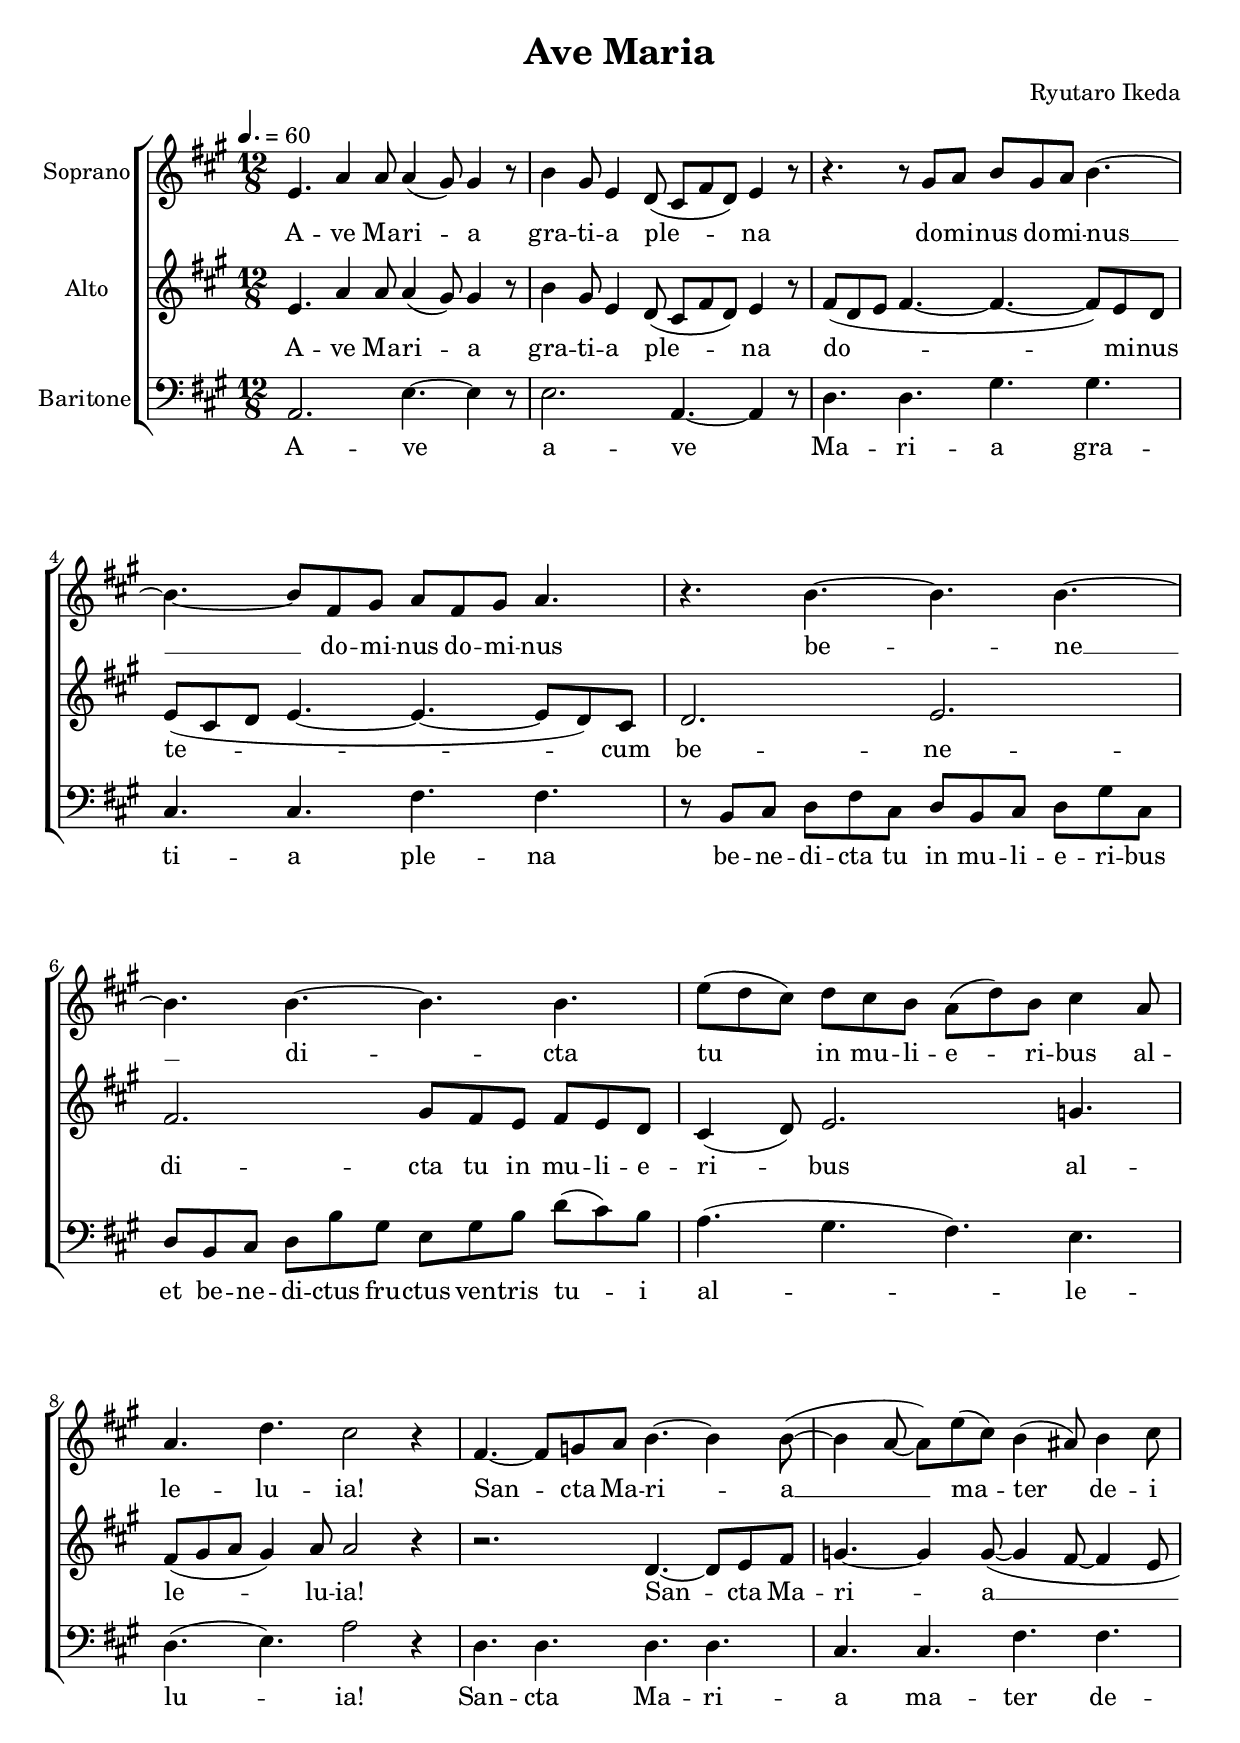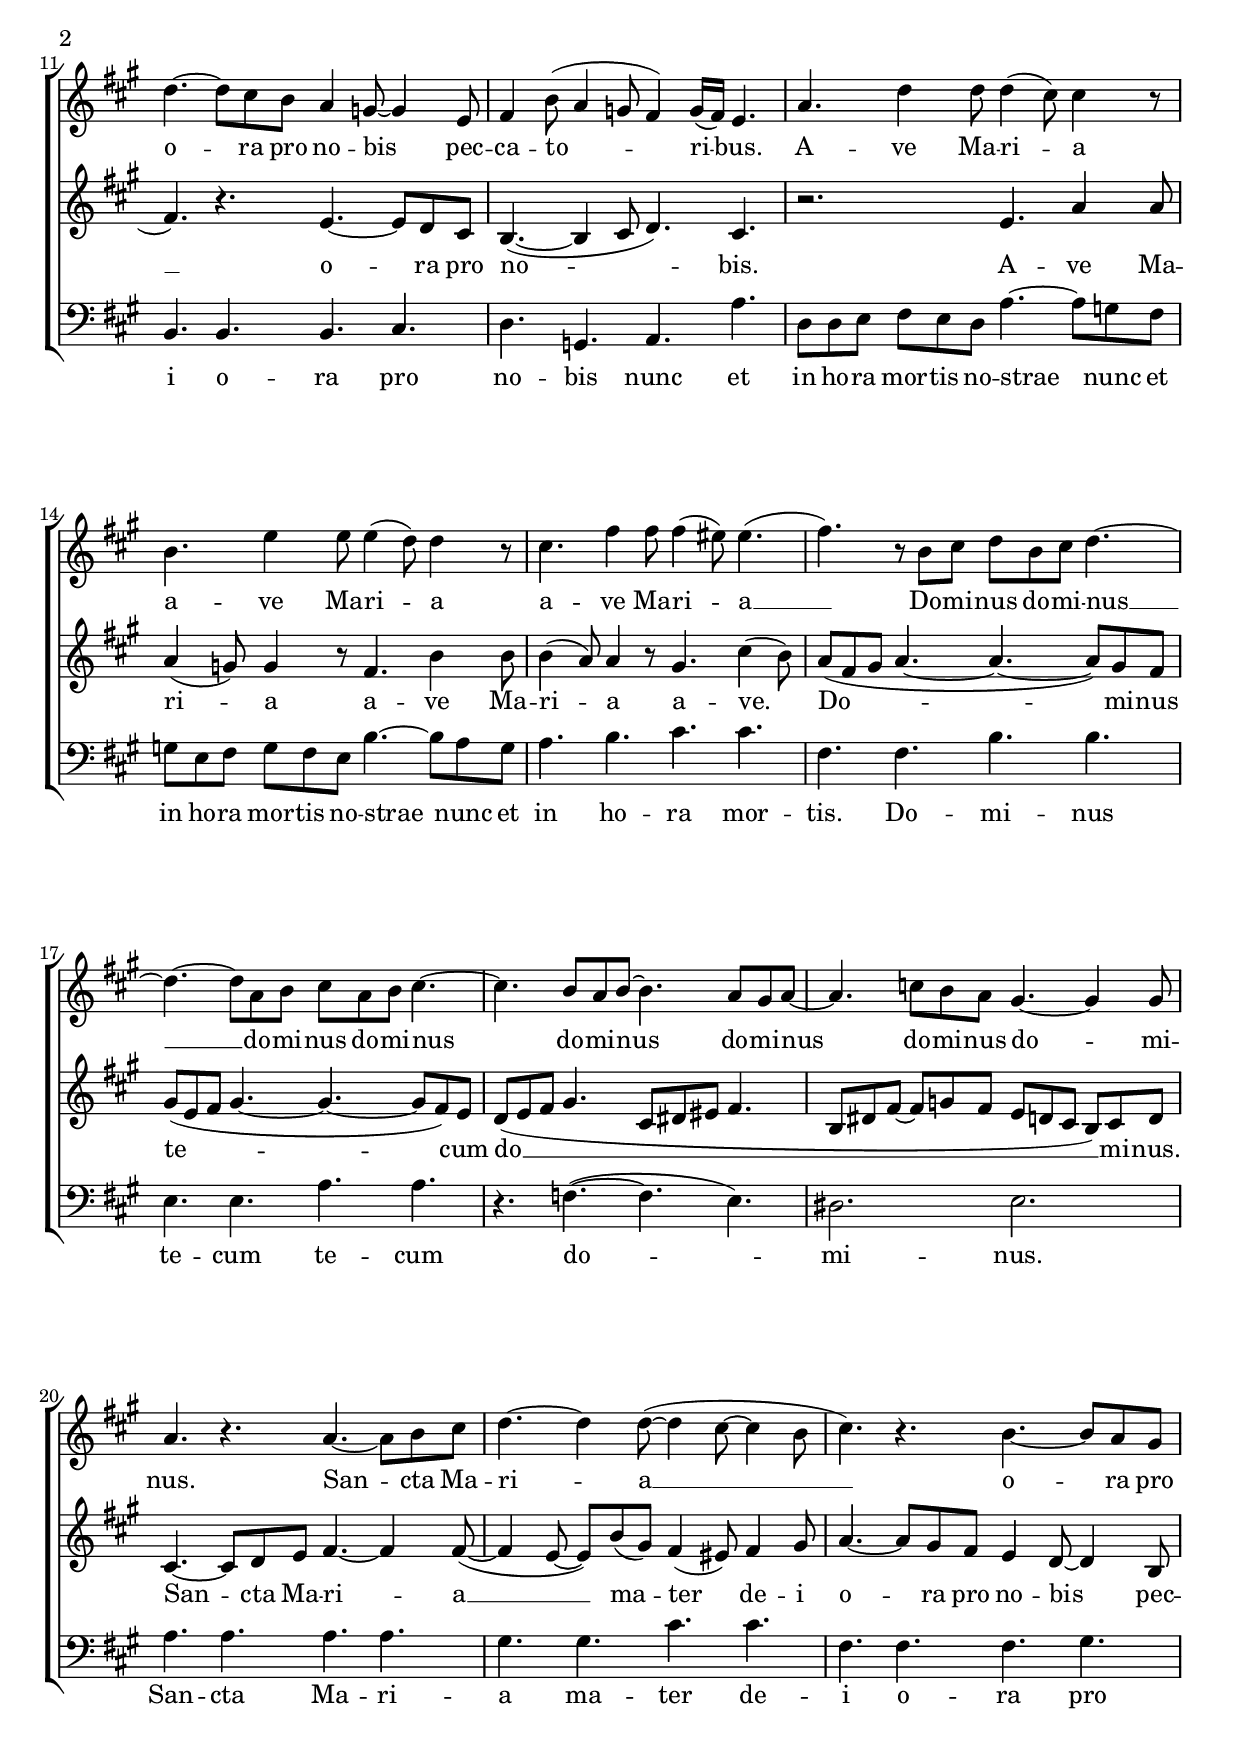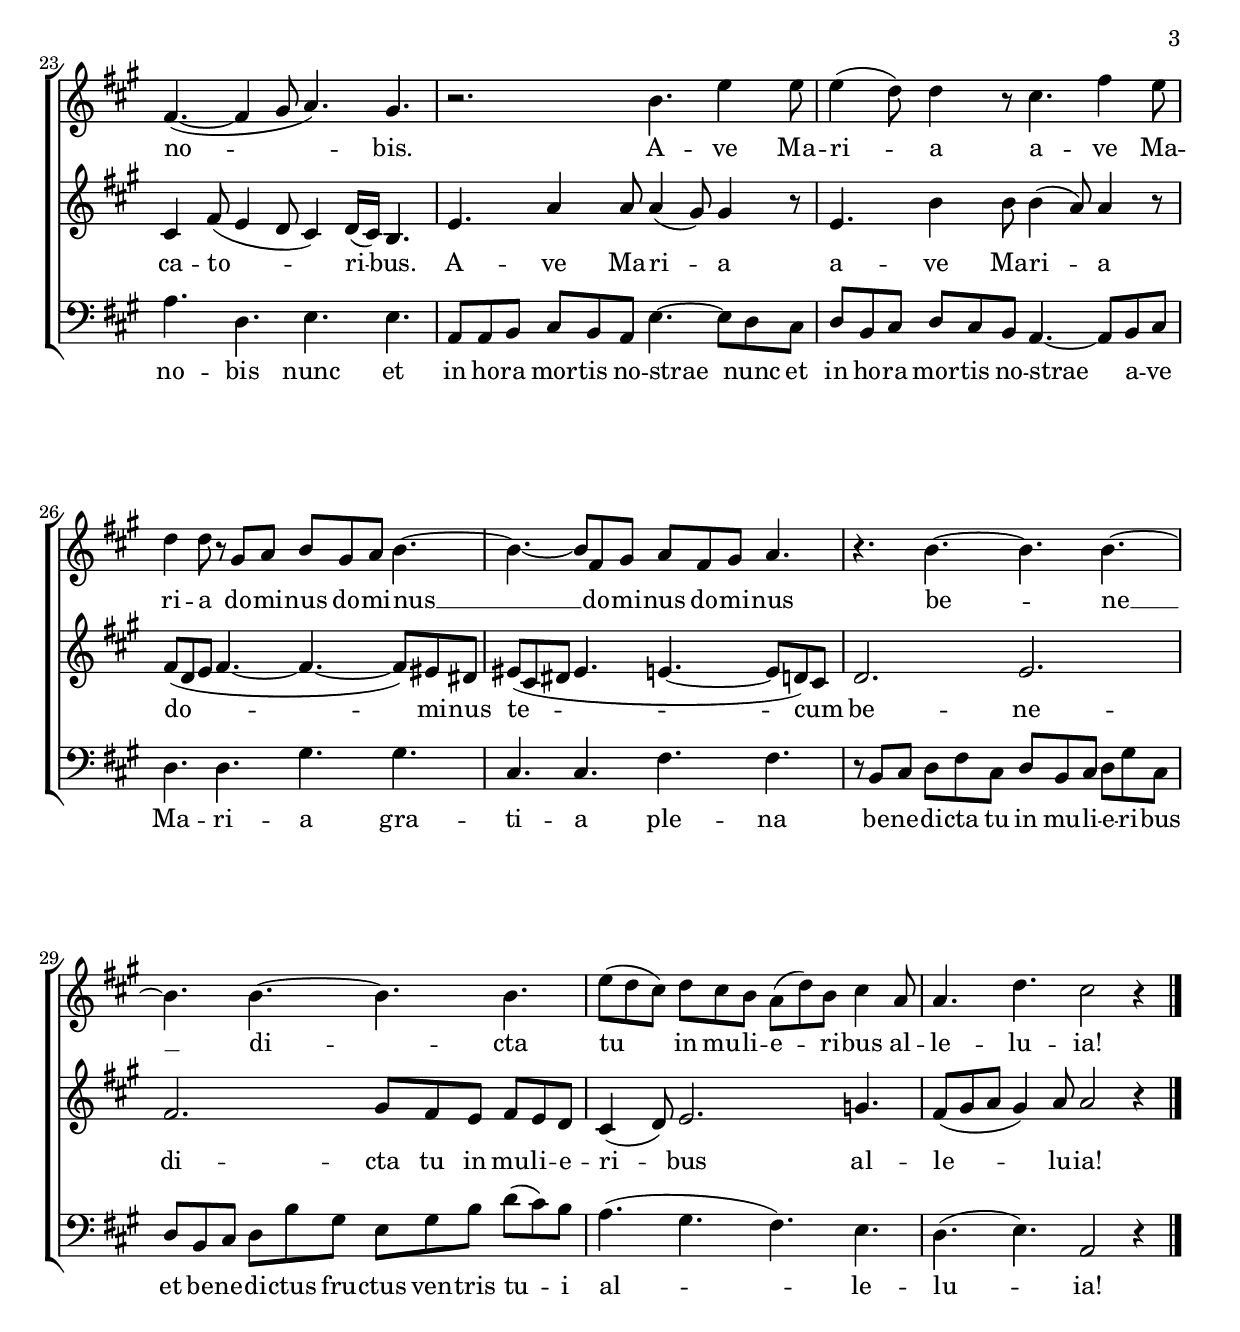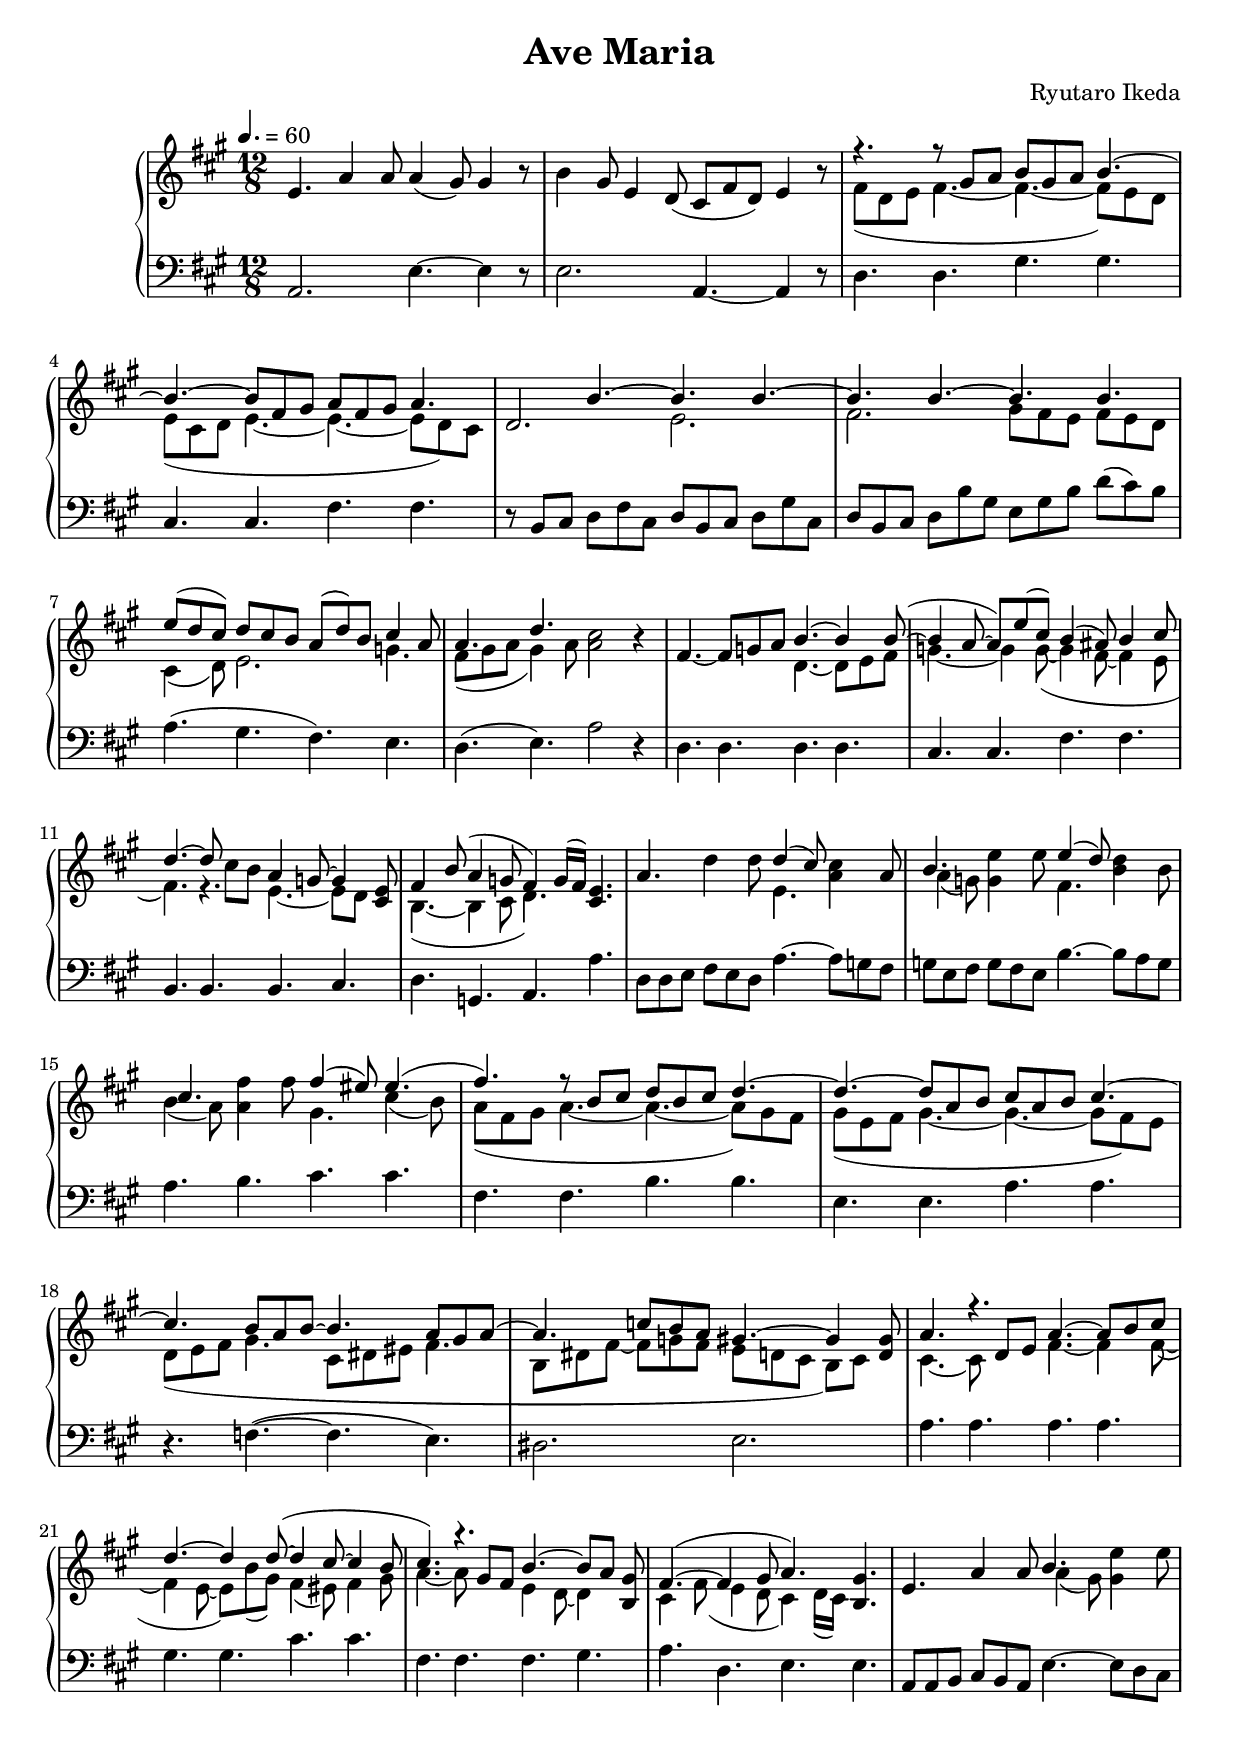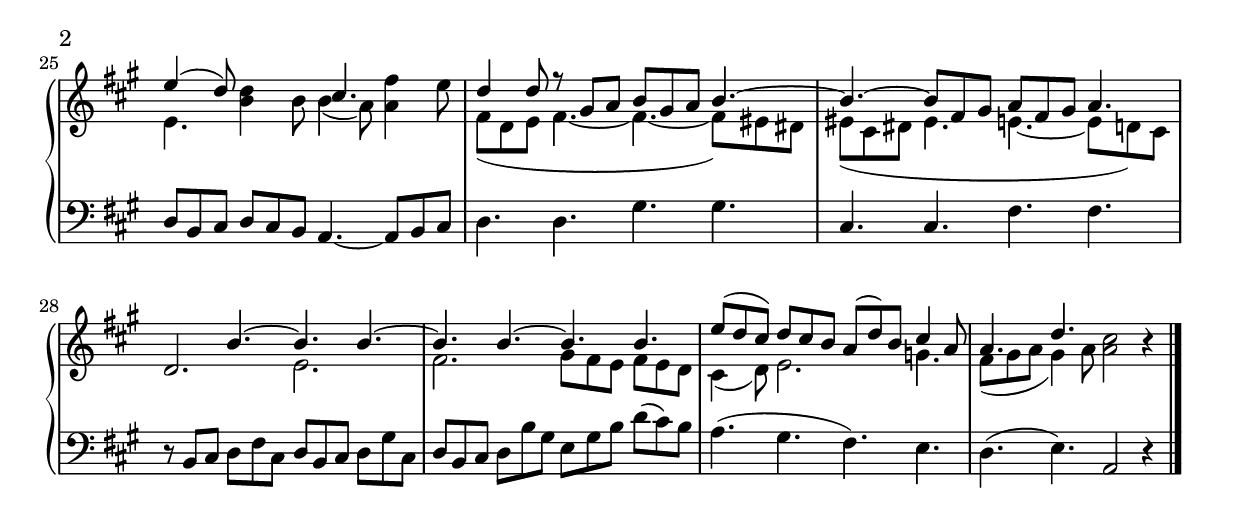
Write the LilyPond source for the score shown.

\version "2.18.2"

speed = 60

normal_tempo = {
	\time 12/8
	\tempo 4. = \speed
}

global = {
	\key a \major
	\normal_tempo
}

soprano_music = \relative c' {
	e4. a4 a8 a4( gis8) gis4 r8 |
	b4 gis8 e4 d8( cis8 fis8 d8) e4 r8 |

	r4. r8 gis8 a8 b8 gis8 a8 b4.~ |
	b4.~ b8 fis8 gis8 a8 fis8 gis8 a4. |

	r4. b4.~ b4. b4.~ |
	b4. b4.~ b4. b4. |
	e8( d8 cis8) d8 cis8 b8 a8( d8) b8 cis4 a8 |
	a4. d4. cis2 r4 |

	fis,4.~ fis8 g8 a8 b4.~ b4 b8~( |
	b4 a8~ a8) e'8( cis8) b4( ais8) b4 cis8 |
	d4.~ d8 cis8 b8 a4 g8~ g4 e8 |
	fis4 b8( a4 g8 fis4)  g16( fis16) e4. |

	a4. d4 d8 d4( cis8) cis4 r8 |
	b4. e4 e8 e4( d8) d4 r8 |
	cis4. fis4 fis8 fis4( eis8) eis4.( |

	fis4.) r8 b,8 cis8 d8 b8 cis8 d4.~ |
	d4.~ d8 a8 b8 cis8 a8 b8 cis4.~ |

	cis4. b8 a8 b8~ b4. a8 gis8 a8~ |
	a4. c8 b8 a8 gis4.~ gis4 gis8 |

	a4. r4. a4.~ a8 b8 cis8 |
	d4.~ d4 d8(~ d4 cis8~ cis4 b8 |
	cis4.) r4. b4.~ b8 a8 gis8 |
	fis4.~( fis4 gis8 a4.) gis4. |

	r2. b4. e4 e8 |
	e4( d8) d4 r8 cis4. fis4 e8 |

	d4 d8 r8 gis,8 a8 b8 gis8 a8 b4.~ |
	b4.~ b8 fis8 gis8 a8 fis8 gis8 a4. |

	r4. b4.~ b4. b4.~ |
	b4. b4.~ b4. b4. |
	e8( d8 cis8) d8 cis8 b8 a8( d8) b8 cis4 a8 |
	a4. d4. cis2 r4 \bar "|."

}

soprano_words = \lyricmode {
	A -- ve Ma -- ri -- a
	gra -- ti -- a ple -- na
	do -- mi -- nus do -- mi -- nus __
	do -- mi -- nus do -- mi -- nus
	be -- ne __ di -- cta
	tu in mu -- li -- e -- ri -- bus
	al -- le -- lu -- ia!

	San -- cta Ma -- ri -- a __ ma -- ter de -- i
	o -- ra pro no -- bis pec -- ca -- to -- ri -- bus.

	A -- ve Ma -- ri -- a
	a -- ve Ma -- ri -- a
	a -- ve Ma -- ri -- a __

	Do -- mi -- nus do -- mi -- nus __
	do -- mi -- nus do -- mi -- nus
	do -- mi -- nus do -- mi -- nus
	do -- mi -- nus
	do -- mi -- nus.

	San -- cta Ma -- ri -- a __
	o -- ra pro no -- bis.

	A -- ve Ma -- ri -- a
	a -- ve Ma -- ri -- a

	do -- mi -- nus do -- mi -- nus __
	do -- mi -- nus do -- mi -- nus
	be -- ne __ di -- cta
	tu in mu -- li -- e -- ri -- bus
	al -- le -- lu -- ia!
}

alto_music = \relative c' {

	e4. a4 a8 a4( gis8) gis4 r8 |
	b4 gis8 e4 d8( cis8 fis8 d8) e4 r8 |

	fis8( d8 e8 fis4.~ fis4.~ fis8) e8 d8 |
	e8( cis8 d8 e4.~ e4.~ e8 d8) cis8 |

	d2. e2. |
	fis2. gis8 fis8 e8 fis8 e8 d8 |
	cis4( d8) e2. g4. |
	fis8( gis8 a8 gis4) a8 a2 r4 |

	r2. d,4.~ d8 e8 fis8 |
	g4.~ g4 g8~( g4 fis8~ fis4 e8 |
	fis4.) r4. e4.~ e8 d8 cis8 |
	b4.~( b4 cis8 d4.) cis4. |

	r2. e4. a4 a8 |
	a4( g8) g4 r8 fis4. b4 b8 |
	b4( a8) a4 r8 gis4. cis4( b8) |

	a8( fis8 gis8 a4.~ a4.~ a8) gis8 fis8 |
	gis8( e8 fis8 gis4.~ gis4.~ gis8 fis8) e8 |

	d8( e8 fis8 gis4. cis,8 dis8 eis8 fis4. |
	b,8 dis8 fis8~ fis8 g8 fis8 e8 d8 cis8 b8) cis8 d8 |

	cis4.~ cis8 d8 e8 fis4.~ fis4 fis8~( |
	fis4 e8~ e8) b'8( gis8) fis4( eis8) fis4 gis8 |
	a4.~ a8 gis8 fis8 e4 d8~ d4 b8 |
	cis4 fis8( e4 d8 cis4) d16( cis16) b4. |

	e4. a4 a8 a4( gis8) gis4 r8 |
	e4. b'4 b8 b4( a8) a4 r8 |

	fis8( d8 e8 fis4.~ fis4.~ fis8) eis8 dis8 |
	eis8( cis8 dis8 eis4. e4.~ e8 d8) cis8 |

	d2. e2. |
	fis2. gis8 fis8 e8 fis8 e8 d8 |
	cis4( d8) e2. g4. |
	fis8( gis8 a8 gis4) a8 a2 r4 \bar "|."

}

alto_words = \lyricmode {
	A -- ve Ma -- ri -- a
	gra -- ti -- a ple -- na
	do -- mi -- nus
	te -- cum
	be -- ne -- di -- cta
	tu in mu -- li -- e -- ri -- bus
	al -- le -- lu -- ia!

	San -- cta Ma -- ri -- a __
	o -- ra pro no -- bis.

	A -- ve Ma -- ri -- a
	a -- ve Ma -- ri -- a
	a -- ve.

	Do -- mi -- nus
	te -- cum
	do __ mi -- nus.

	San -- cta Ma -- ri -- a __ ma -- ter de -- i
	o -- ra pro no -- bis pec -- ca -- to -- ri -- bus.

	A -- ve Ma -- ri -- a
	a -- ve Ma -- ri -- a

	do -- mi -- nus
	te -- cum
	be -- ne -- di -- cta
	tu in mu -- li -- e -- ri -- bus
	al -- le -- lu -- ia!

}

baritone_music = \relative c {

	a2. e'4.~ e4 r8 |
	e2. a,4.~ a4 r8 |

	d4. d4. gis4. gis4. |
	cis,4. cis4. fis4. fis4. |

	r8 b,8 cis8 d8 fis8 cis8 d8 b8 cis8 d8 gis8 cis,8 |
	d8 b8 cis8 d8 b'8 gis8 e8 gis8 b8 d8( cis8) b8 |
	a4.( gis4. fis4.) e4. |
	d4.( e4.) a2 r4 |

	d,4. d4. d4. d4. |
	cis4. cis4. fis4. fis4. |
	b,4. b4. b4. cis4. |
	d4. g,4. a4. a'4. |

	d,8 d8 e8 fis8 e8 d8 a'4.~ a8 g8 fis8 |
	g8 e8 fis8 g8 fis8 e8 b'4.~ b8 a8 g8 |
	a4. b4. cis4. cis4. |

	fis,4. fis4. b4. b4. |
	e,4. e4. a4. a4. |
	r4. f4.~( f4. e4.) |
	dis2. e2. |

	a4. a4. a4. a4. |
	gis4. gis4. cis4. cis4. |
	fis,4. fis4. fis4. gis4. |
	a4. d,4. e4. e4. |

	a,8 a8 b8 cis8 b8 a8 e'4.~ e8 d8 cis8 |
	d8 b8 cis8 d8 cis8 b8 a4.~ a8 b8 cis8 |
	d4. d4. gis4. gis4. |
	cis,4. cis4. fis4. fis4. |

	r8 b,8 cis8 d8 fis8 cis8 d8 b8 cis8 d8 gis8 cis,8 |
	d8 b8 cis8 d8 b'8 gis8 e8 gis8 b8 d8( cis8) b8 |
	a4.( gis4. fis4.) e4. |
	d4.( e4.) a,2 r4 \bar "|."

}

baritone_words = \lyricmode {
	A -- ve a -- ve
	Ma -- ri -- a gra -- ti -- a ple -- na
	be -- ne -- di -- cta tu in mu -- li -- e -- ri -- bus
	et be -- ne -- di -- ctus fru -- ctus ven -- tris tu -- i
	al -- le -- lu -- ia!

	San -- cta Ma -- ri -- a
	ma -- ter de -- i
	o -- ra pro no -- bis nunc et
	in ho -- ra mor -- tis no -- strae nunc et
	in ho -- ra mor -- tis no -- strae nunc et
	in ho -- ra mor -- tis.

	Do -- mi -- nus te -- cum te -- cum
	do -- mi -- nus.

	San -- cta Ma -- ri -- a ma -- ter de -- i
	o -- ra pro no -- bis nunc et

	in ho -- ra mor -- tis no -- strae nunc et
	in ho -- ra mor -- tis no -- strae a -- ve

	Ma -- ri -- a gra -- ti -- a ple -- na
	be -- ne -- di -- cta tu in mu -- li -- e -- ri -- bus
	et be -- ne -- di -- ctus fru -- ctus ven -- tris tu -- i
	al -- le -- lu -- ia!

}

%{
\header {
	title = "Ave Maria"
	composer = "Ryutaro Ikeda"
}
%}

\book {
	\header {
		title = "Ave Maria"
		composer = "Ryutaro Ikeda"
	}
	\score {
		<<
			\new ChoirStaff <<
				\new Staff \with {
					midiInstrument = #"choir aahs"
					instrumentName = #"Soprano"
				} <<
					\new Voice = "sopranos" {
						<< \global \soprano_music >>
					}
				>>
				\new Lyrics = "sopranos"

				\new Staff \with {
					midiInstrument = #"choir aahs"
					instrumentName = #"Alto"
				} <<
					\new Voice = "altos" {
						<< \global \alto_music >>
					}
				>>

				\new Lyrics = "altos"

				\new Staff \with {
					midiInstrument = #"choir aahs"
					instrumentName = #"Baritone"
				} <<
					\new Voice = "baritones" {
						<< \global \clef "bass" \baritone_music >>
					}
				>>
				\new Lyrics = "baritones"

				\context Lyrics = "sopranos" \lyricsto "sopranos" \soprano_words
				\context Lyrics = "altos" \lyricsto "altos" \alto_words
				\context Lyrics = "baritones" \lyricsto "baritones" \baritone_words
			>>

		>>
		\midi {}
		\layout {}
	}
}

\book {
	\bookOutputSuffix "piano"
	\header {
		title = "Ave Maria"
		composer = "Ryutaro Ikeda"
	}
	\score {
		<<
		\new PianoStaff <<
		\new Staff <<
		\set Staff.printPartCombineTexts = ##f
		\partcombine
		<< \global \soprano_music >>
		<< \global \alto_music >>
		>>
		\new Staff <<
		\clef bass
		\set Staff.printPartCombineTexts = ##f
		<< \global \baritone_music >>
		>>
		>>
		>>
	}
}
